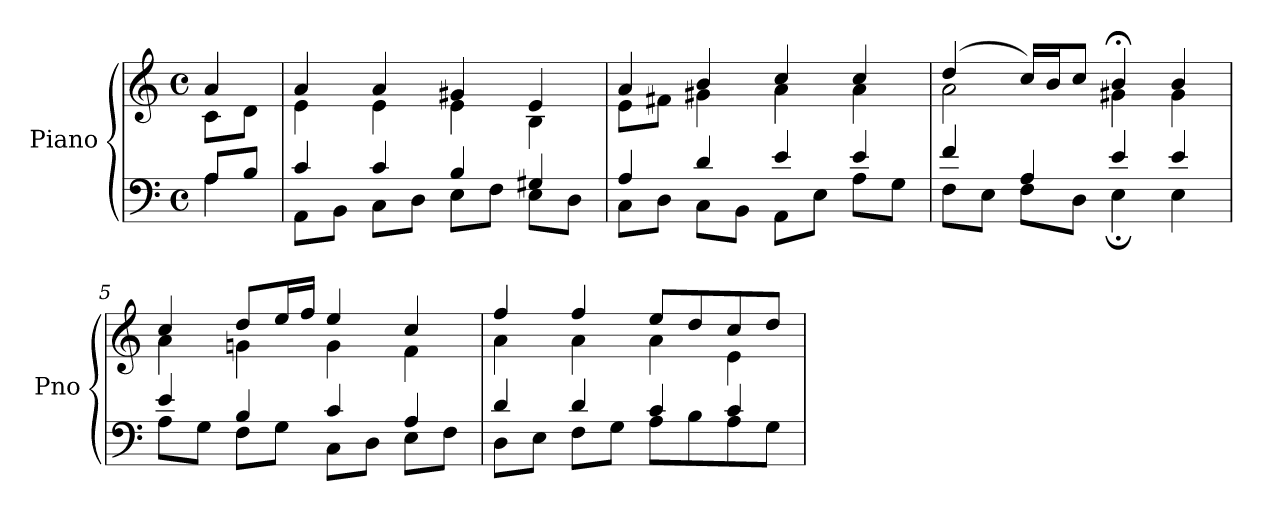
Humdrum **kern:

**kern	**kern
*part1	*part1
*staff2	*staff1
*I"Piano	*
*I'Pno	*
*clefF4	*clefG2
*k[]	*k[]
*M4/4	*M4/4
*met(c)	*met(c)
=1	=1
*^	*^
8A/L	4A\	4a/	8c\L
8B/J	.	.	8d\J
=2	=2	=2	=2
4c/	8AA\L	4a/	4e\
.	8BB\J	.	.
4c/	8C\L	4a/	4e\
.	8D\J	.	.
4B/	8E\L	4g#X/	4e\
.	8F\J	.	.
4G#X/	8E\L	4e/	4B\
.	8D\J	.	.
=3	=3	=3	=3
4A/	8C\L	4a/	8e\L
.	8D\J	.	8f#X\J
4d/	8C\L	4b/	4g#X\
.	8BB\J	.	.
4e/	8AA\L	4cc/	4a\
.	8E\J	.	.
4e/	8A\L	4cc/	4a\
.	8G\J	.	.
=4	=4	=4	=4
4f/	8F\L	(>4dd/	2a\
.	8E\J	.	.
4A/	8F\L	16cc/LL)	.
.	.	16b/J	.
.	8D\J	8cc/J	.
4e/	4E;\	4b;</	4g#X\
4e/	4E\	4b/	4g#\
=5	=5	=5	=5
4e/	8A\L	4cc/	4a\
.	8G\J	.	.
4B/	8F\L	8dd/L	4gn\
.	8G\J	16ee/L	.
.	.	16ff/JJ	.
4c/	8C\L	4ee/	4g\
.	8D\J	.	.
4A/	8E\L	4cc/	4f\
.	8F\J	.	.
=6	=6	=6	=6
4d/	8D\L	4ff/	4a\
.	8E\J	.	.
4d/	8F\L	4ff/	4a\
.	8G\J	.	.
4c/	8A\L	8ee/L	4a\
.	8B\	8dd/	.
4c/	8A\	8cc/	4e\
.	8G\J	8dd/J	.
*v	*v	*	*
*	*v	*v
=	=
*-	*-
